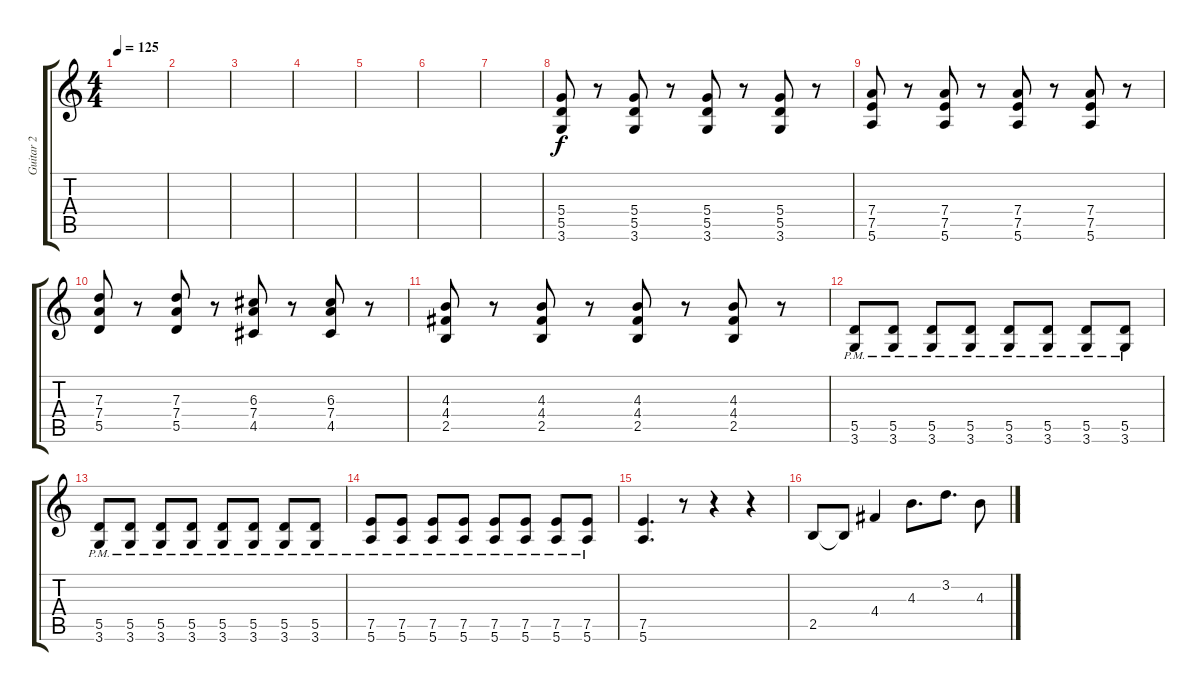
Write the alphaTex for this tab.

\track ("Guitar 2" "Guitar 2") {instrument distortionguitar}
\staff {score tabs}
\tuning (E4 B3 G3 D3 A2 E2) {hide}
\ts (4 4)
\tempo 125
\clef g2
\ks c
|
|
|
|
|
|
|
(5.4 5.5 3.6).8 r.8 (5.4 5.5 3.6).8 r.8 (5.4 5.5 3.6).8 r.8 (5.4 5.5 3.6).8 r.8 |
(7.4 7.5 5.6).8 r.8 (7.4 7.5 5.6).8 r.8 (7.4 7.5 5.6).8 r.8 (7.4 7.5 5.6).8 r.8 |
(7.3 7.4 5.5).8 r.8 (7.3 7.4 5.5).8 r.8 (6.3 7.4 4.5).8 r.8 (6.3 7.4 4.5).8 r.8 |
(4.3 4.4 2.5).8 r.8 (4.3 4.4 2.5).8 r.8 (4.3 4.4 2.5).8 r.8 (4.3 4.4 2.5).8 r.8 |
(5.5{pm} 3.6{pm}).8 (5.5{pm} 3.6{pm}).8 (5.5{pm} 3.6{pm}).8 (5.5{pm} 3.6{pm}).8 (5.5{pm} 3.6{pm}).8 (5.5{pm} 3.6{pm}).8 (5.5{pm} 3.6{pm}).8 (5.5{pm} 3.6{pm}).8 |
(5.5{pm} 3.6{pm}).8 (5.5{pm} 3.6{pm}).8 (5.5{pm} 3.6{pm}).8 (5.5{pm} 3.6{pm}).8 (5.5{pm} 3.6{pm}).8 (5.5{pm} 3.6{pm}).8 (5.5{pm} 3.6{pm}).8 (5.5{pm} 3.6{pm}).8 |
(7.5{pm} 5.6{pm}).8 (7.5{pm} 5.6{pm}).8 (7.5{pm} 5.6{pm}).8 (7.5{pm} 5.6{pm}).8 (7.5{pm} 5.6{pm}).8 (7.5{pm} 5.6{pm}).8 (7.5{pm} 5.6{pm}).8 (7.5{pm} 5.6{pm}).8 |
(7.5 5.6).4{d} r.8 r.4 r.4 |
2.5.8 2.5{t}.8 4.4.4 4.3.8{d} 3.2.8{d} 4.3.8
